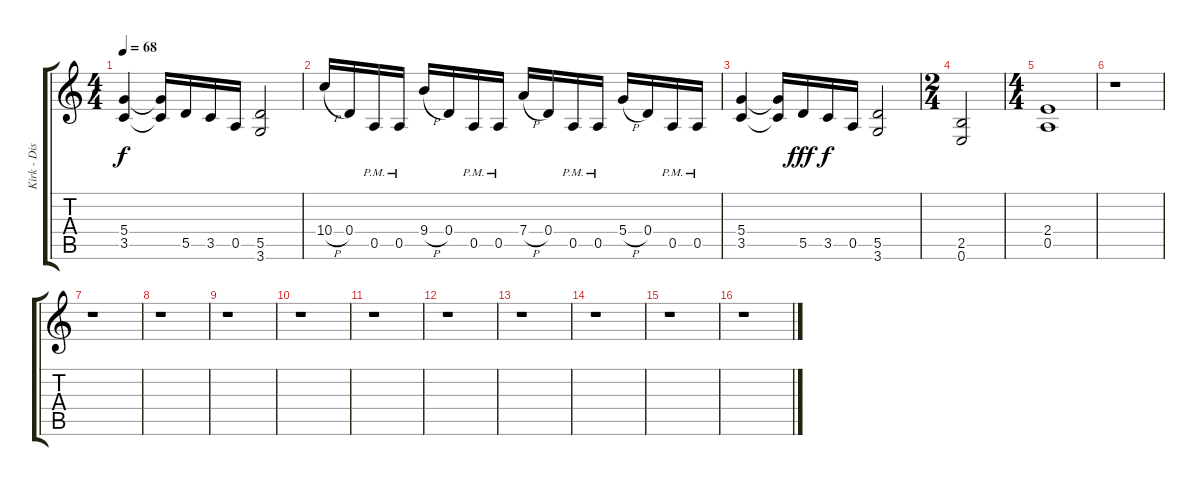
\track ("Kirk - Distortion(rhythm+solo)" "Kirk - Dis") {instrument overdrivenguitar}
\staff {score tabs}
\tuning (E4 B3 G3 D3 A2 E2) {hide}
\ts (4 4)
\tempo 68
\clef g2
\ks c
(5.4 3.5).4{dy f} (5.4{t} 3.5{t}).16 5.5.16 3.5.16 0.5.16 (5.5 3.6).2 |
10.4{h}.16 0.4.16 0.5{pm}.16 0.5{pm}.16 9.4{h}.16 0.4.16 0.5{pm}.16 0.5{pm}.16 7.4{h}.16 0.4.16 0.5{pm}.16 0.5{pm}.16 5.4{h}.16 0.4.16 0.5{pm}.16 0.5{pm}.16 |
(5.4 3.5).4 (5.4{t} 3.5{t}).16 5.5.16{dy fff} 3.5.16{dy f} 0.5.16 (5.5 3.6).2 |
\ts (2 4)
(2.5 0.6).2 |
\ts (4 4)
(2.4 0.5).1{volume 0} |
r.1 |
r.1 |
r.1 |
r.1 |
r.1 |
r.1 |
r.1 |
r.1 |
r.1 |
r.1 |
r.1
